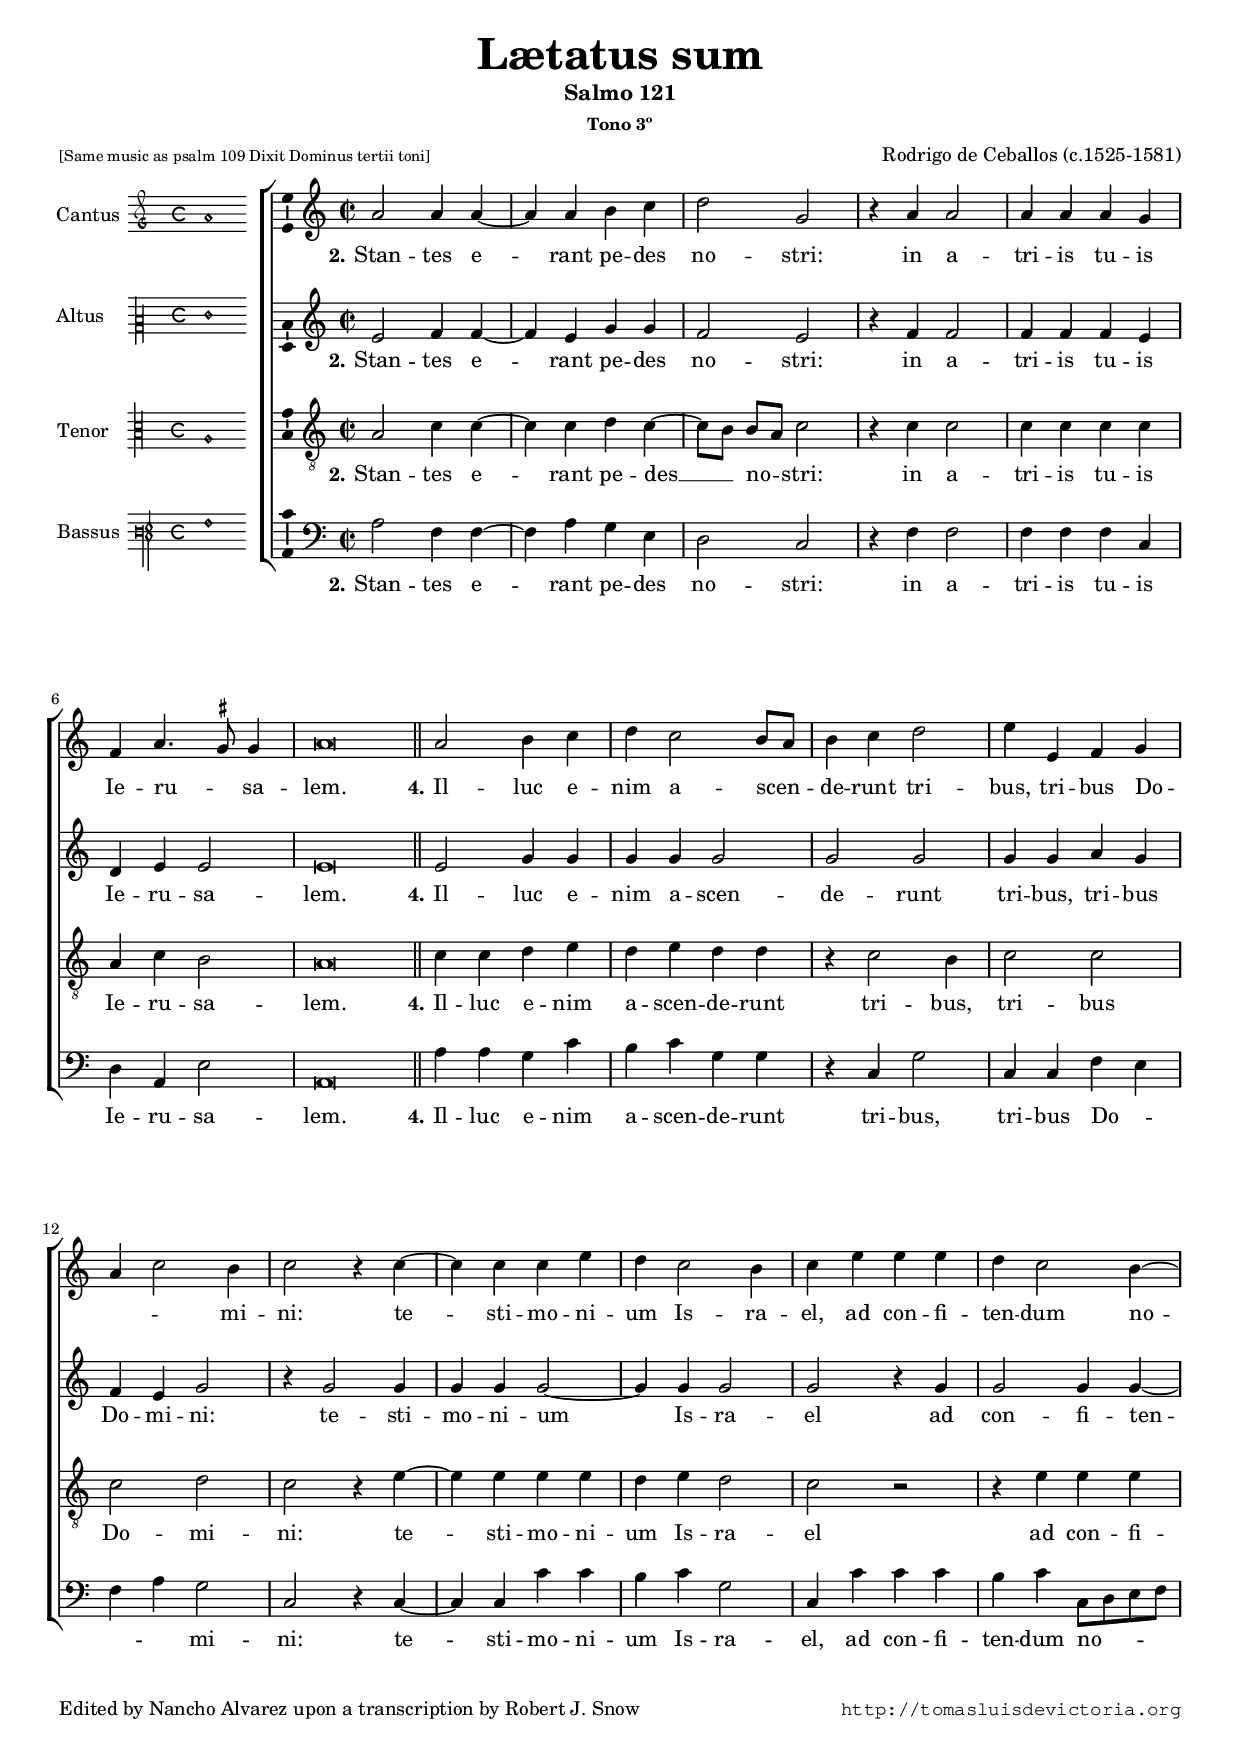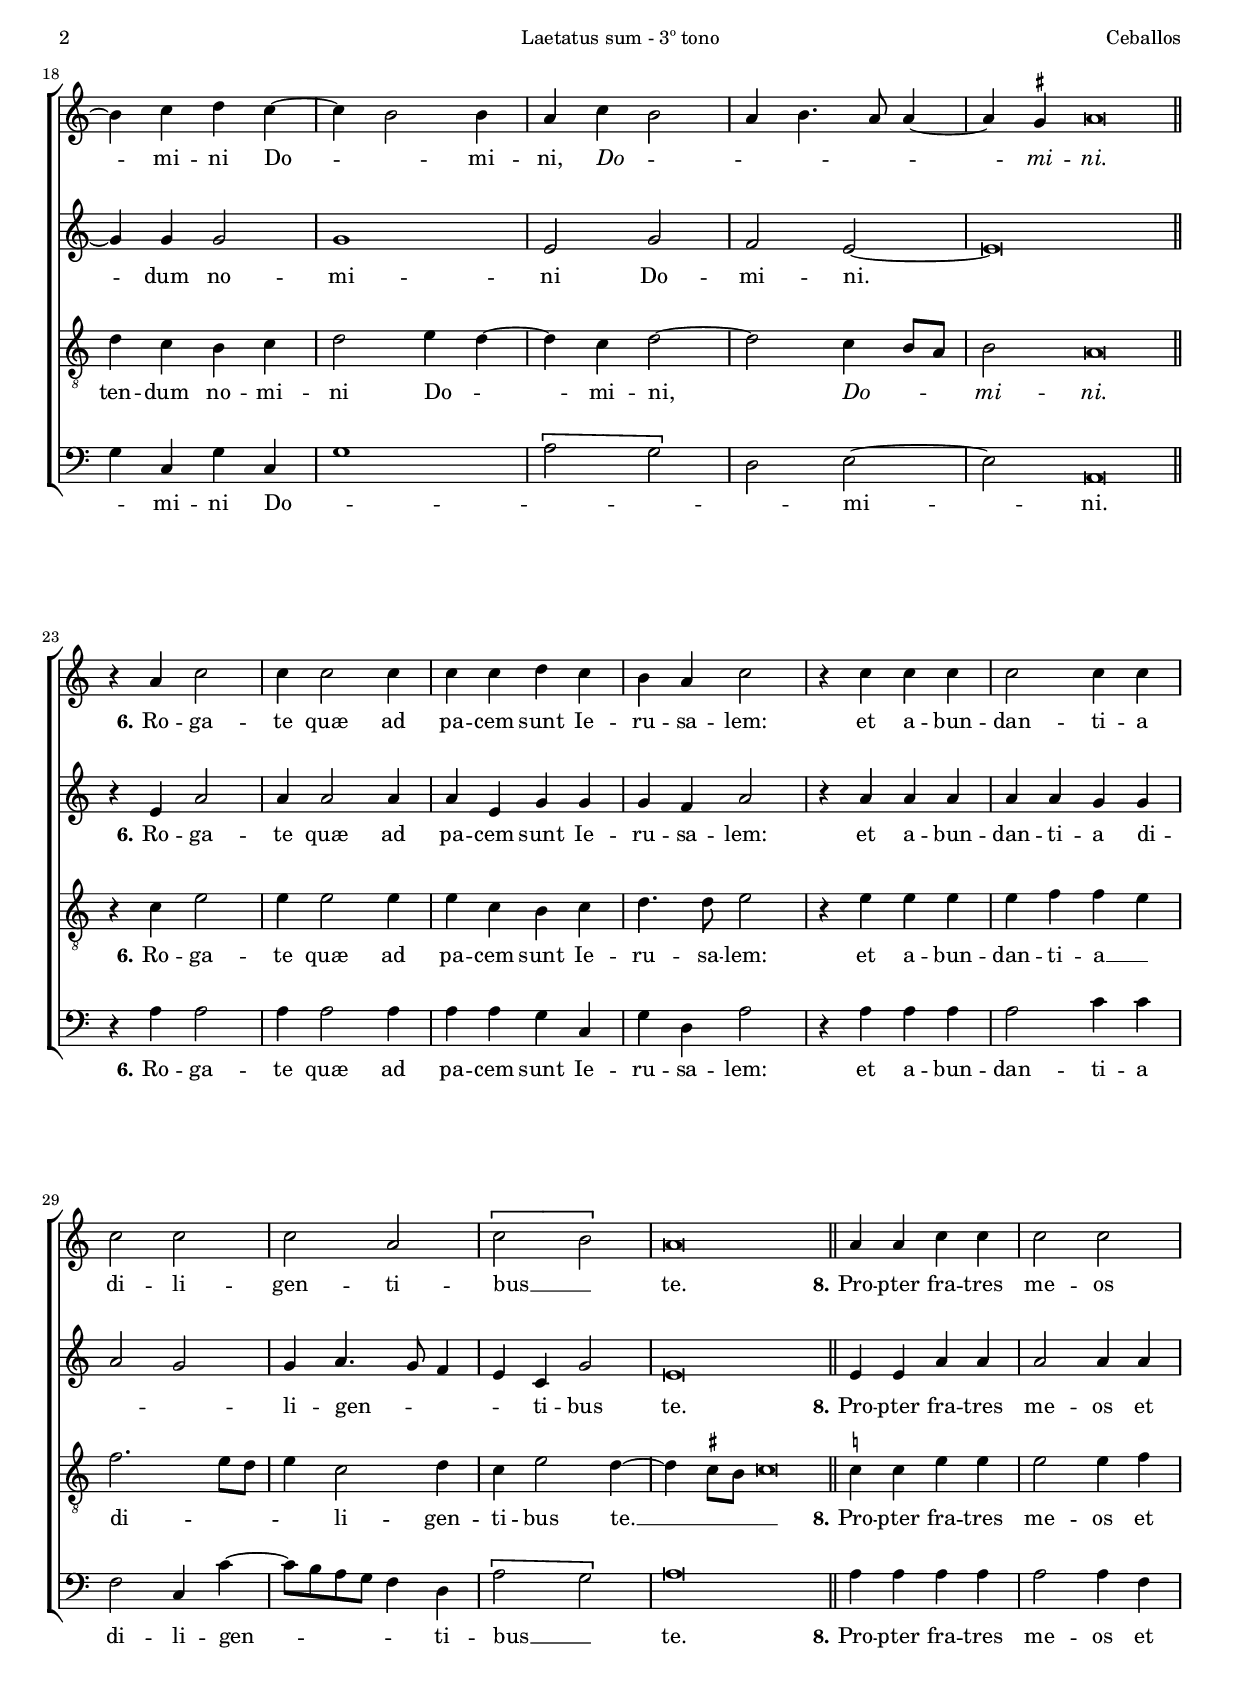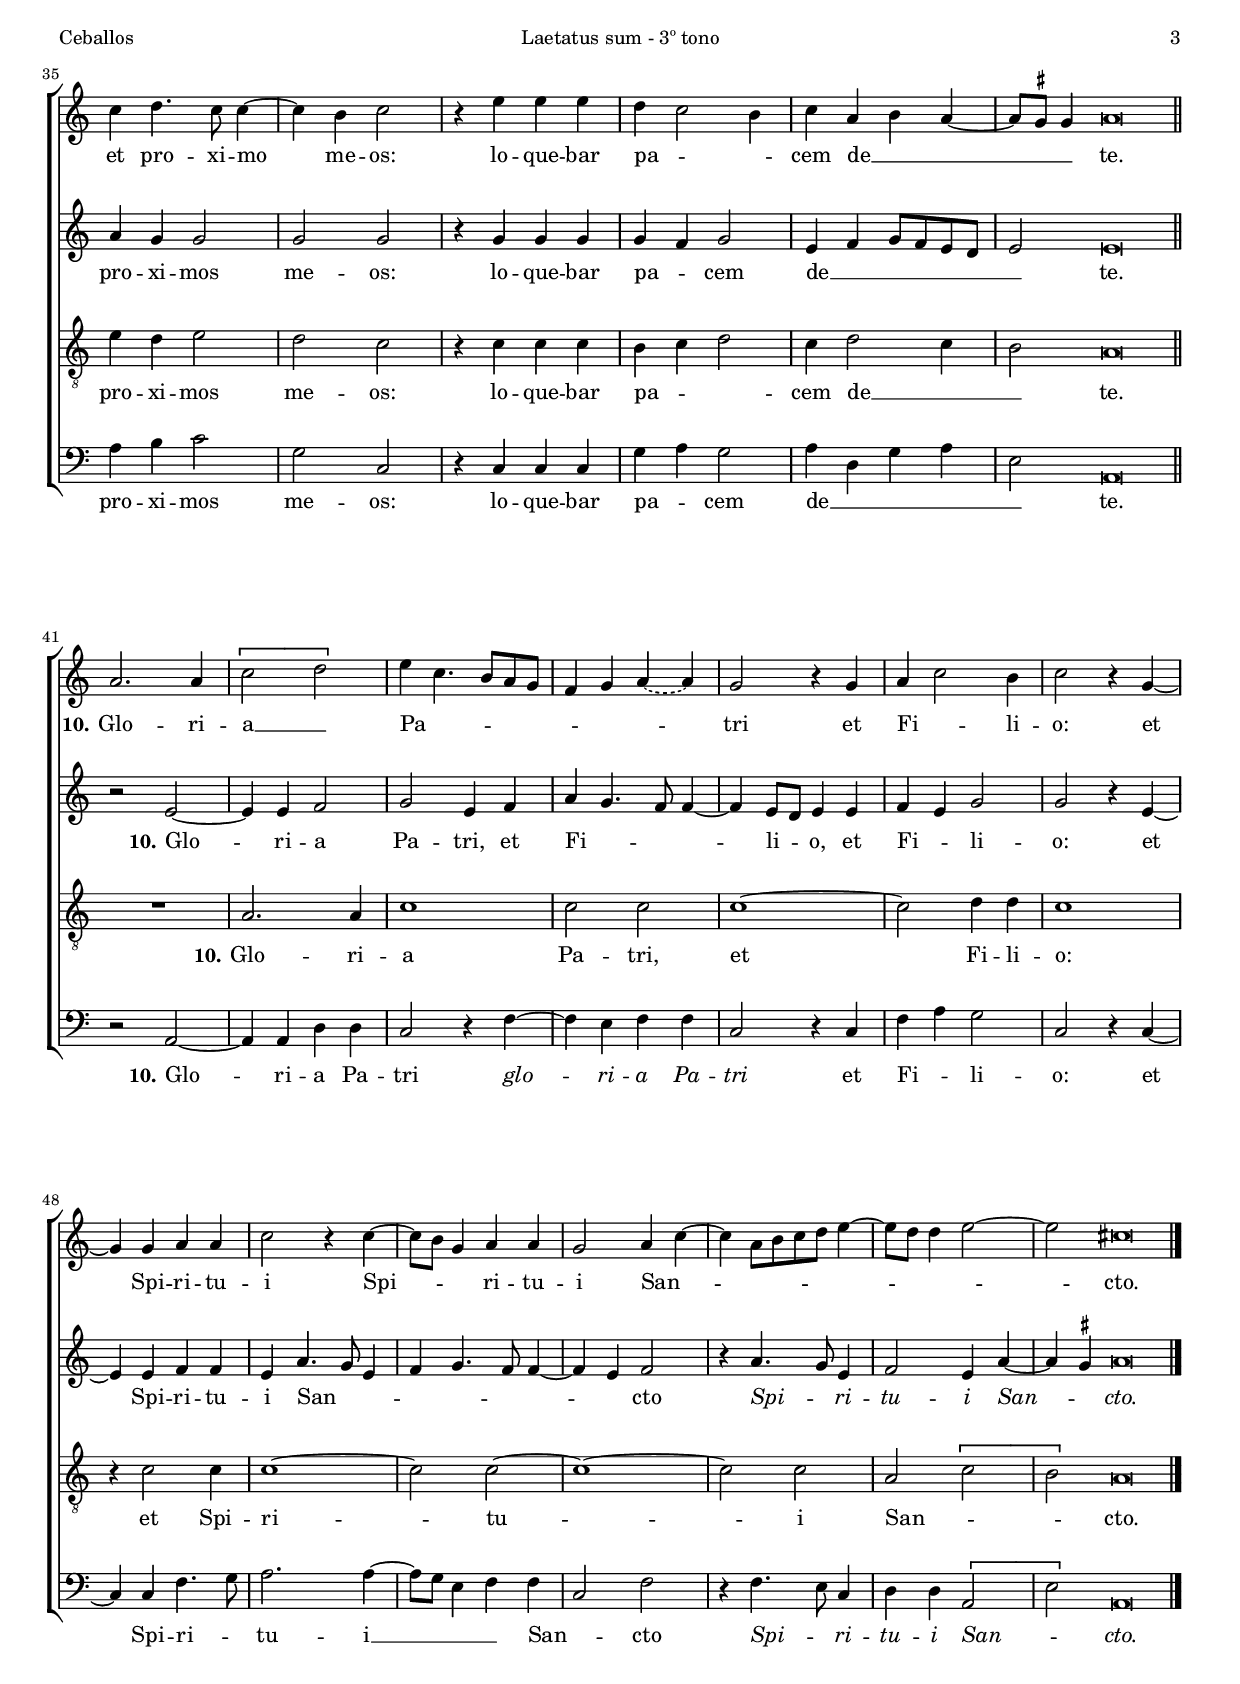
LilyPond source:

\version "2.22.0"

#(set-default-paper-size "a4")
#(set-global-staff-size 16.8)
#(ly:set-option 'point-and-click #f)
%mobile -s15.0 -i3.0

italicas=\override LyricText.font-shape = #'italic
rectas=\override LyricText.font-shape = #'upright
ss=\once \set suggestAccidentals = ##t
incipitwidth = 20
mtempo={\tempo 4 = 100}
mtempob={\tempo 4 = 50}
mt=#(define-music-function (offset) (number?) ; move lyric text
      #{ \once \override LyricText.X-offset = -$offset #})

htitle="Laetatus sum - 3º tono"
hcomposer="Ceballos"

\header {
	title=\markup{\fontsize #3 "Lætatus sum"}
	subtitle="Salmo 121"
	subsubtitle=\markup{"Tono 3º" \vspace #1 }
	composer="Rodrigo de Ceballos (c.1525-1581)"
        pdfauthor=\composer
	%opus="(-)"
%	poet=\markup{} % 4 manuscritos, 3 en España y 1 en América
        poet=\markup{\smaller \smaller "[Same music as psalm 109 Dixit Dominus tertii toni]"} % algunos versos se repiten en "in convertendo"
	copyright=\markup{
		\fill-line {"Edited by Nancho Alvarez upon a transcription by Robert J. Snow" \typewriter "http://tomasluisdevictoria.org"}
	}
%	tagline=""
}

global={\key c \major \time 2/2
        \skip 1*7 \bar "||" %tablet \break
        \skip 1*15 \bar "||" \break
        \skip 1*10 \bar "||" %tablet \break
        \skip 1*8 \bar "||" \break
	\skip 1*14 \bar "||"
	\bar "|."
}


cantus=\relative c''{
	a2 a4 a ~
	a a b c
	d2 g,
	r4 a a2
	a4 a a g
	f a4. \ss gis8 gis4
	a\breve*1/2
	a2 b4 c
	d c2 b8 a
	b4 c d2
	e4 e, f g
	a c2 b4
	c2 r4 c ~
	c c c e
	d c2 b4
	c e e e
	d4 c2 b4 ~
	b c d c ~
	c b2 b4
	a4 c b2
	a4 b4. a8 a4 ~
	a \ss gis \mtempob a\breve*1/4 \mtempo 
	r4 a c2
	c4 c2 c4
	c c d c
	b4 a c2
	r4 c c c
	c2 c4 c
	c2 c
	c a
	\[c2 b\]
	a\breve*1/2
	a4 a c c
	c2 c
	c4 d4. c8 c4 ~
	c b c2
	r4 e e e
	d c2 b4
	c a b a ~
	a8 \ss gis8 gis4 \mtempob a\breve*1/4 \mtempo 
	a2. a4
	\[c2 d\]
	e4 c4. b8 a g
	f4 g \tieDashed a ~ a \tieSolid
	g2 r4 g
	a4 c2 b4
	c2 r4 g ~
	g g a a
	c2 r4 c ~
	c8 b g4 a a
	g2 a4 c ~
	c a8[ b c d] e4 ~
	e8 d d4 e2 ~
	e \mtempob cis\breve*1/4 
}

altus=\relative c'{
	e2 f4 f ~
	f e g g
	f2 e
	r4 f f2
	f4 f f e
	d e e2
	e\breve*1/2
	e2 g4 g
	g g g2
	g g
	g4 g a g
	f e g2
	r4 g2 g4
	g4 g g2 ~
	g4 g g2
	g2 r4 g 
	g2 g4 g ~
	g g g2
	g1
	e2 g 
	f e ~
	e\breve*1/2
	r4 e a2
	a4 a2 a4
	a e g g 
	g4 f a2
	r4 a a a
	a a g g 
	a2 g
	g4 a4. g8 f4
	e c g'2
	e\breve*1/2
	e4 e a a
	a2 a4 a
	a g g2
	g2 g
	r4 g g g
	g f g2 %! quintas paralelas
	e4 f g8 f e d 
	e2 e\breve*1/4
	r2 e ~
	e4 e f2
	g e4 f
	a g4. f8 f4 ~
	f e8 d e4 e
	f e g2
	g r4 e ~
	e e f f
	e4 a4. g8 e4
	f4 g4. f8 f4 ~
	f e f2
	r4 a4. g8 e4
	f2 e4 a ~
	a \ss gis a\breve*1/4
}

tenor=\relative c'{
	a2 c4 c ~
	c c d c ~
	c8[ b] b[ a] c2
	r4 c c2
	c4 c c c
	a c b2
	a\breve*1/2
	c4 c d e
	d e d d
	r4 c2 b4
	c2 c
	c d
	c r4 e ~
	e e e e
	d e d2
	c r
	r4 e e e
	d c b c
	d2 e4 d ~
	d c d2 ~
	d c4 b8 a
	b2 a\breve*1/4
	r4 c e2
	e4 e2 4
	e c b c
	d4. d8 e2
	r4 e e e
	e f f e
	f2. e8 d
	e4 c2 d4
	c e2 d4 ~
	d \ss cis8 b \mtempob cis\breve*1/4 \mtempo
	\ss c!4 c e e
	e2 e4 f
	e d e2
	d2 c
	r4 c c c
	b c d2
	c4 d2 c4
	b2 a\breve*1/4
	R1
	a2. a4
	c1
	c2 c
	c1 ~
	c2 d4 d
	c1
	r4 c2 c4
	c1 ~
	c2 c ~
	c1 ~
	c2 c
	a \[c
	b\] a\breve*1/4
}

bassus=\relative c'{
	a2 f4 f ~
	f a g e
	d2 c
	r4 f f2
	f4 f f c
	d a e'2
	a,\breve*1/2
	a'4 a g c
	b c g g
	r4 c, g'2
	c,4 c f e
	f a g2
	c,2 r4 c ~
	c c c' c
	b c g2
	c,4 c' c c
	b4 c c,8 d e f
	g4 c, g' c,
	g'1
	\[a2 g\]
	d e2 ~
	e a,\breve*1/4
	r4 a' a2
	a4 a2 a4
	a a g c,
	g'4 d a'2
	r4 a a a
	a2 c4 c
	f,2 c4 c' ~
	c8 b a g f4 d
	\[a'2 g\]
	a\breve*1/2
	a4 a a a
	a2 a4 f 
	a b c2
	g2 c,
	r4 c c c
	g'4 a g2
	a4 d, g a
	e2 a,\breve*1/4
	r2 a ~
	a4 a d d
	c2 r4 f ~
	f e f f
	c2 r4 c
	f a g2
	c,2 r4 c ~
	c c f4. g8
	a2. a4 ~
	a8 g e4 f f
	c2 f
	r4 f4. e8 c4
	d4 d \[a2
	e'\] a,\breve*1/4
}

textocantus=\lyricmode{
\set stanza = "2."
Stan -- tes e -- rant pe -- des no -- stri:
in a -- tri -- is tu -- is Ie -- ru -- _ sa -- lem.
\set stanza = "4."
Il -- luc e -- nim a -- scen -- _ de -- runt tri -- bus,
tri -- bus Do -- _ _ mi -- ni:
te -- sti -- mo -- ni -- um Is -- ra -- el,
ad con -- fi -- ten -- dum
no -- mi -- ni Do -- _ mi -- ni,
\italicas Do -- _ _ _ _ _ mi -- ni. \rectas
\set stanza = "6."
Ro -- ga -- te quæ ad pa -- cem sunt Ie -- ru -- sa -- lem:
et a -- bun -- dan -- ti -- a di -- li -- gen -- ti -- bus __ _ te.
\set stanza = "8."
Pro -- pter fra -- tres me -- os et pro -- xi -- mo me -- os:
lo -- que -- bar pa -- _ _ cem de __ _ _ _ _ te.
\set stanza = "10."
Glo -- ri -- a __ _ Pa -- _ _ _ _ _ _ _ tri
et Fi -- _ li -- o:
et Spi -- ri -- tu -- i
Spi -- _ _ ri -- tu -- i San -- _ _ _ _ _ _ _ _ _ cto.
}

textoaltus=\lyricmode{
\set stanza = "2."
Stan -- tes e -- rant pe -- des no -- stri:
in a -- tri -- is tu -- is Ie -- ru -- sa -- lem.
\set stanza = "4."
Il -- luc e -- nim a -- scen -- de -- runt tri -- bus,
tri -- bus Do -- mi -- ni:
te -- sti -- mo -- ni -- um Is -- ra -- el
ad con -- fi -- ten -- dum no -- mi -- ni Do -- mi -- ni.
\set stanza = "6."
Ro -- ga -- te quæ ad pa -- cem sunt Ie -- ru -- sa -- lem:
et a -- bun -- dan -- ti -- a di -- _ _ li -- gen -- _ _ _ ti -- bus te.
\set stanza = "8."
Pro -- pter fra -- tres me -- os et pro -- xi -- mos me -- os:
lo -- que -- bar pa -- _ cem de __ _ _ _ _ _ _ te.
\set stanza = "10."
Glo -- ri -- a Pa -- tri,
et Fi -- _ _ _ li -- _ o,
et Fi -- _ li -- o:
et Spi -- ri -- tu -- i San -- _ _ _ _ _ _ _ cto
\italicas
Spi -- _ ri -- tu -- i San -- _ cto.
}

textotenor=\lyricmode{
\set stanza = "2."
Stan -- tes e -- rant pe -- des __ _ no -- _ stri:
in a -- tri -- is tu -- is Ie -- ru -- sa -- lem.
\set stanza = "4."
Il -- luc e -- nim a -- scen -- de -- runt tri -- bus,
tri -- bus Do -- mi -- ni:
te -- sti -- mo -- ni -- um Is -- ra -- el
ad con -- fi -- ten -- dum no -- mi -- ni Do -- _ mi -- ni,
\italicas
Do -- _ _ mi -- ni. \rectas
\set stanza = "6."
Ro -- ga -- te quæ ad pa -- cem sunt Ie -- ru -- sa -- lem:
et a -- bun -- dan -- ti -- a __ _ di -- _ _ _ li -- gen -- ti -- bus te. __ _ _ _ 
\set stanza = "8."
Pro -- pter fra -- tres me -- os et pro -- xi -- mos me -- os:
lo -- que -- bar pa -- _ _ cem de __ _ _ te.
\set stanza = "10."
Glo -- ri -- a Pa -- tri,
et Fi -- li -- o:
et Spi -- ri -- tu -- i San -- _ _ cto.
}

textobassus=\lyricmode{
\set stanza = "2."
Stan -- tes e -- rant pe -- des no -- stri:
in a -- tri -- is tu -- is Ie -- ru -- sa -- lem.
\set stanza = "4."
Il -- luc e -- nim a -- scen -- de -- runt tri -- bus,
tri -- bus Do -- _ _ _ mi -- ni:
te -- sti -- mo -- ni -- um Is -- ra -- el,
ad con -- fi -- ten -- dum no -- _ _ _ _ mi -- ni Do -- _ _ _ _ mi -- ni.
\set stanza = "6."
Ro -- ga -- te quæ ad pa -- cem sunt Ie -- ru -- sa -- lem:
et a -- bun -- dan -- ti -- a di -- li -- gen -- _ _ _ _ ti -- bus __ _ te.
\set stanza = "8."
Pro -- pter fra -- tres me -- os et pro -- xi -- mos me -- os:
lo -- que -- bar pa -- _ cem de __ _ _ _ _ te.
\set stanza = "10."
Glo -- ri -- a Pa -- tri
\italicas glo -- ri -- a Pa -- tri \rectas
et Fi -- _ li -- o:
et Spi -- ri -- _ tu -- i __ _ _ _ San -- _ cto
\italicas
Spi -- _ ri -- tu -- i San -- _ cto.
}


incipitcantus=\markup{
	\score{
		{ 
		\set Staff.instrumentName="Cantus "
		\override NoteHead.style = #'neomensural
		\override Staff.TimeSignature.style = #'neomensural
		\cadenzaOn 
		\clef "petrucci-g"
		\key c \major
		\time 4/4
                a'1
		} 

	\layout { line-width=\incipitwidth indent = 0 }
	}
}

incipitaltus=\markup{
	\score{
		{ 
		\set Staff.instrumentName="Altus    "
		\override NoteHead.style = #'neomensural 
		\override Staff.TimeSignature.style = #'neomensural
		\cadenzaOn 
		\clef "petrucci-c2"
		\key c \major
		\time 4/4
                e'1
		} 
	\layout { line-width=\incipitwidth indent = 0 }
	}
}


incipittenor=\markup{
	\score{
		{ 
		\set Staff.instrumentName="Tenor   "
		\override NoteHead.style = #'neomensural 
		\override Staff.TimeSignature.style = #'neomensural
		\cadenzaOn 
		\clef "petrucci-c3"
		\key c \major
		\time 4/4
                a1
		} 
	\layout { line-width=\incipitwidth indent=0 }
	}
}

incipitbassus=\markup{
	\score{
		{ 
		\set Staff.instrumentName="Bassus "
		\override NoteHead.style = #'neomensural
		\override Staff.TimeSignature.style = #'neomensural
		\cadenzaOn 
		\clef "petrucci-f3"
		\key c \major
		\time 4/4
                a1
		} 
	\layout { line-width=\incipitwidth indent = 0 }
	}
}

%\layout {
%       \context {\Voice
%               \remove Ligature_bracket_engraver
%               \consists Mensural_ligature_engraver
%       }
%       line-width=\incipitwidth
%       indent = 0
%}

\score {\transpose c' c'{
\new ChoirStaff<<

	\new Staff <<\global
	\new Voice="v1" {
		\set Staff.instrumentName=\incipitcantus
		\clef "treble"
		\cantus }
	\new Lyrics \lyricsto "v1" {\textocantus }
	>>

	\new Staff <<\global
	\new Voice="v2" {
		\set Staff.instrumentName=\incipitaltus
		\clef "treble"
		\altus }
	\new Lyrics \lyricsto "v2" {\textoaltus }
	>>
	
	\new Staff <<\global
	\new Voice="v3" {
		\set Staff.instrumentName=\incipittenor
		\clef "G_8"
		\tenor }
	\new Lyrics \lyricsto "v3" {\textotenor }
	>>

	\new Staff <<\global
	\new Voice="v4" {
		\set Staff.instrumentName=\incipitbassus
		\clef "bass"
		\bassus }
	\new Lyrics \lyricsto "v4" {\textobassus }
	>>
	
>>

	} % transpose

\layout{ 
	\context {\Lyrics 
		\override VerticalAxisGroup.staff-affinity = #UP
		\override VerticalAxisGroup.nonstaff-relatedstaff-spacing =
			#'((basic-distance . 0) (minimum-distance . 0) (padding . 1))
		\override LyricText.font-size = #1.2
		\override LyricHyphen.minimum-distance = #0.5
	}
	\context {\Score 
		tempoHideNote = ##t
		\override BarNumber.padding = #2 
	}
	\context {\Voice 
		%melismaBusyProperties = #'()
		%autoBeaming = ##f
	}
	\context {\Staff 
                %\RemoveEmptyStaves
                %\override VerticalAxisGroup.remove-first = ##t
		\override VerticalAxisGroup.staff-staff-spacing =
			#'((basic-distance . 11) (minimum-distance . 0) (padding . 1))
		\consists Ambitus_engraver 
		\override LigatureBracket.padding = #1
	}
}

%\midi { \mtempo }

}


\paper{
	evenHeaderMarkup=\markup  \fill-line { \fromproperty #'page:page-number-string \htitle \hcomposer }
	oddHeaderMarkup= \markup  \fill-line { \on-the-fly #not-first-page \hcomposer \on-the-fly #not-first-page \htitle \on-the-fly #not-first-page \fromproperty #'page:page-number-string }
	%system-count=20
	page-count = 3
	systems-per-page = 3
	ragged-last-bottom = ##f
	indent=3.6\cm
	system-system-spacing =
	#'((basic-distance . 20) (minimum-distance . 0) (padding . 5))
	top-system-spacing = % header
	#'((basic-distance . 8) (minimum-distance . 0) (padding . 0))
	last-bottom-spacing = % footer
	#'((basic-distance . 12) (minimum-distance . 0) (padding . 0))
	markup-system-spacing.padding = #1.5
}
